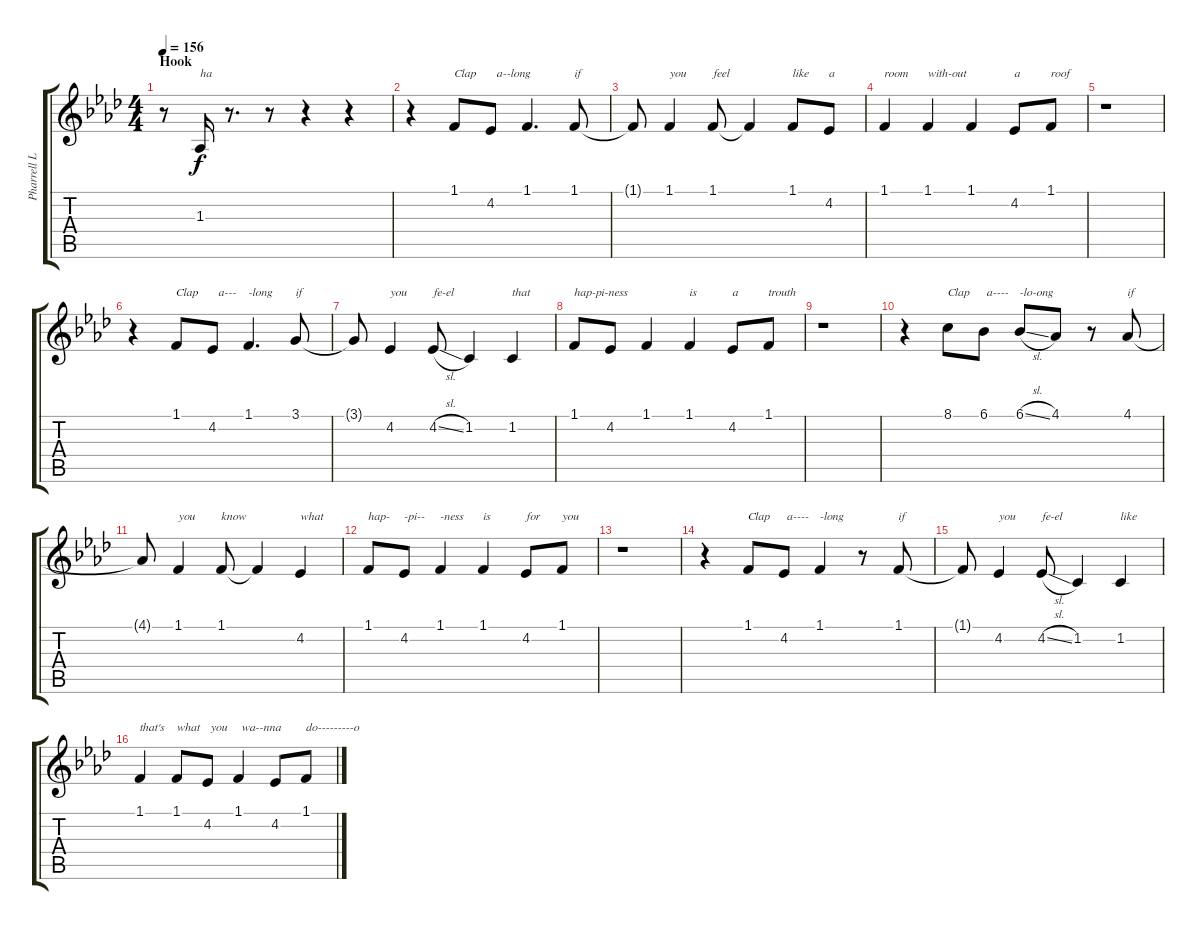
\track ("Pharrell Lead Tenor" "Pharrell L") {instrument lead6voice}
\staff {score tabs}
\tuning (E4 B3 G3 D3 A2 E2) {hide}
\ts (4 4)
\section ("" "Hook")
\tempo 156
\clef g2
\ks fminor
r.8{dy f} 1.3.16{txt "ha"} r.8{d} r.8 r.4 r.4 |
r.4 1.1.8{txt "Clap"} 4.2.8{txt "  a--long"} 1.1.4{d} 1.1.8{txt "if"} |
1.1{t}.8 1.1.4{txt "you"} 1.1.8{txt "feel"} 1.1{t}.4 1.1.8{txt "like"} 4.2.8{txt "a"} |
1.1.4{txt "room"} 1.1.4{txt "with-out"} 1.1.4 4.2.8{txt "a"} 1.1.8{txt "roof"} |
r.1 |
r.4 1.1.8{txt "Clap"} 4.2.8{txt "  a---"} 1.1.4{d txt "-long"} 3.1.8{txt "if"} |
3.1{t}.8 4.2.4{txt "you"} 4.2{sl}.8{txt "fe-el"} 1.2.4 1.2.4{txt "that"} |
1.1.8{txt "hap-pi-ness"} 4.2.8 1.1.4 1.1.4{txt "is"} 4.2.8{txt "a"} 1.1.8{txt "trouth"} |
r.1 |
r.4 8.1.8{txt "Clap"} 6.1.8{txt " a----"} 6.1{sl}.8{txt "-lo-ong"} 4.1.8 r.8 4.1.8{txt "if"} |
4.1{t}.8 1.1.4{txt "you"} 1.1.8{txt "know"} 1.1{t}.4 4.2.4{txt "what"} |
1.1.8{txt "hap-"} 4.2.8{txt "-pi--"} 1.1.4{txt "-ness"} 1.1.4{txt "is"} 4.2.8{txt "for"} 1.1.8{txt "you"} |
r.1 |
r.4 1.1.8{txt "Clap"} 4.2.8{txt " a----"} 1.1.4{txt "-long"} r.8 1.1.8{txt "if"} |
1.1{t}.8 4.2.4{txt "you"} 4.2{sl}.8{txt "fe-el"} 1.2.4 1.2.4{txt "like"} |
1.1.4{txt "that's"} 1.1.8{txt "what"} 4.2.8{txt " you"} 1.1.4{txt " wa--nna"} 4.2.8 1.1.8{txt "do---------o"}
